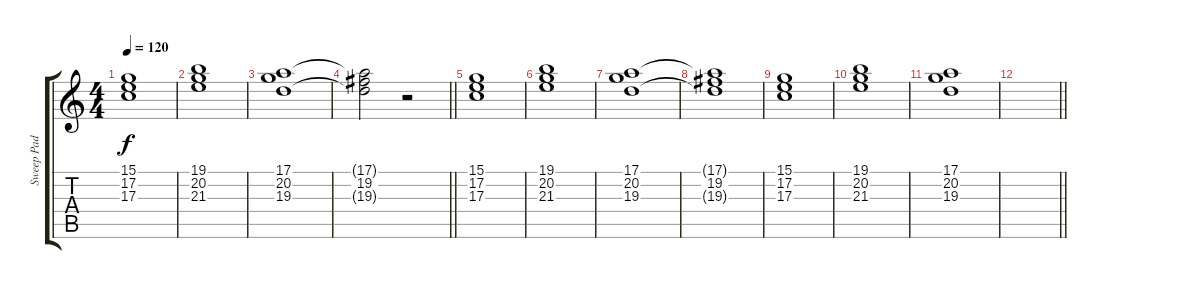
\track ("Sweep Pad" "Sweep Pad") {instrument pad2warm}
\staff {score tabs}
\tuning (E4 B3 G3 D3 A2 E2) {hide}
\ts (4 4)
\tempo 120
\clef g2
\ks c
(15.1 17.2 17.3).1{dy f} |
(19.1 20.2 21.3).1 |
(17.1 20.2 19.3).1 |
\barLineRight lightlight
(17.1{t} 19.2 19.3{t}).2 r.2 |
(15.1 17.2 17.3).1 |
(19.1 20.2 21.3).1 |
(17.1 20.2 19.3).1 |
(17.1{t} 19.2 19.3{t}).1 |
(15.1 17.2 17.3).1 |
(19.1 20.2 21.3).1 |
(17.1 20.2 19.3).1 |
\barLineRight lightlight
